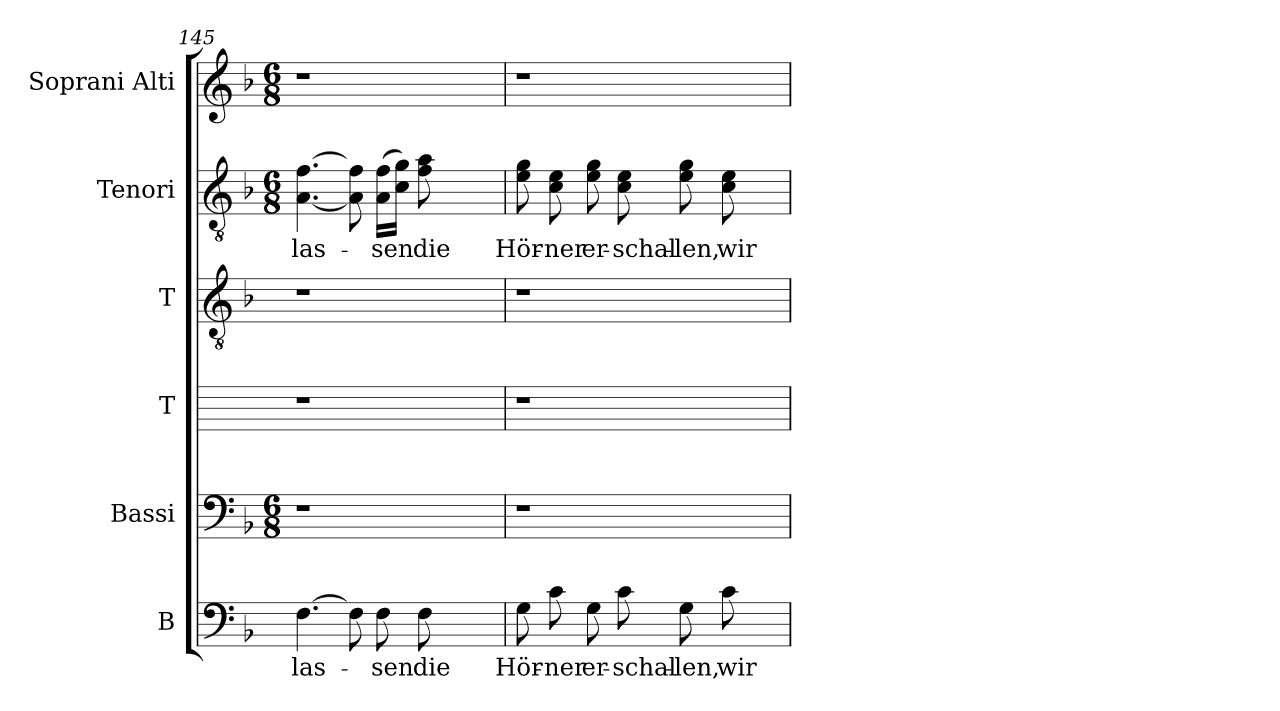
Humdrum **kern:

**kern	**text	**kern	**kern	**kern	**kern	**text	**kern
*part6	*part6	*part5	*part4	*part3	*part2	*part2	*part1
*staff6	*staff6	*staff5	*staff4	*staff3	*staff2	*staff2	*staff1
*I"B	*	*I"Bassi	*I"T	*I"T	*I"Tenori	*	*I"Soprani  Alti
*I'B	*	*I'B	*I'T	*I'T	*I'T	*	*I'S  A
*clefF4	*	*clefF4	*	*clefGv2	*clefGv2	*	*clefG2
*k[b-]	*	*k[b-]	*	*k[b-]	*k[b-]	*	*k[b-]
*F:	*	*F:	*	*F:	*F:	*	*F:
*	*	*M6/8	*	*	*M6/8	*	*M6/8
=145	=145	=145	=145	=145	=145	=145	=145
!	!LO:LY:b:cj	!LO:N:vis=1	!	!LO:N:vis=1	!	!LO:LY:b:cj	!LO:N:vis=1
*	*	*	*	*	*^	*	*
[>4.F\	las-	2.r	1r	1r	[>4.f\ [<4.A\	2ryy	las-	2.r
8F\]	.	.	.	.	8f\] 8A\]	.	.	.
!	!LO:LY:b:cj	!	!	!	!	!	!LO:LY:b:cj	!
8F\	-sen	.	.	.	(>16f\ 16A\L	16..ryy	-sen	.
.	.	.	.	.	16g\ 16c\J)	.	.	.
.	.	.	.	.	.	4ryy	.	.
!	!LO:LY:b:cj	!	!	!	!	!	!LO:LY:b:cj	!
8F\	die	.	.	.	8a\ 8f\	.	die	.
4ryy	.	4ryy	.	.	4ryy	.	.	4ryy
.	.	.	.	.	.	8ryy	.	.
.	.	.	.	.	.	64ryy	.	.
=146	=146	=146	=146	=146	=146	=146	=146	=146
!	!LO:LY:b	!LO:N:vis=1	!	!LO:N:vis=1	!	!	!LO:LY:b	!LO:N:vis=1
*	*	*	*	*	*v	*v	*	*
8G\	Hör-	2.r	1r	1r	8g\ 8e\	Hör-	2.r
!	!LO:LY:b:rj	!	!	!	!	!LO:LY:b:rj	!
8c\	-ner	.	.	.	8e\ 8c\	-ner	.
!	!LO:LY:b	!	!	!	!	!LO:LY:b	!
8G\	er-	.	.	.	8g\ 8e\	er-	.
!	!LO:LY:b:cj	!	!	!	!	!LO:LY:b:cj	!
8c\	-schal-	.	.	.	8e\ 8c\	-schal-	.
!	!LO:LY:b:rj	!	!	!	!	!LO:LY:b:rj	!
8G\	-len,	.	.	.	8g\ 8e\	-len,	.
!	!LO:LY:b:cj	!	!	!	!	!LO:LY:b:cj	!
8c\	wir	.	.	.	8e\ 8c\	wir	.
4ryy	.	4ryy	.	.	4ryy	.	4ryy
=	=	=	=	=	=	=	=
*-	*-	*-	*-	*-	*-	*-	*-
